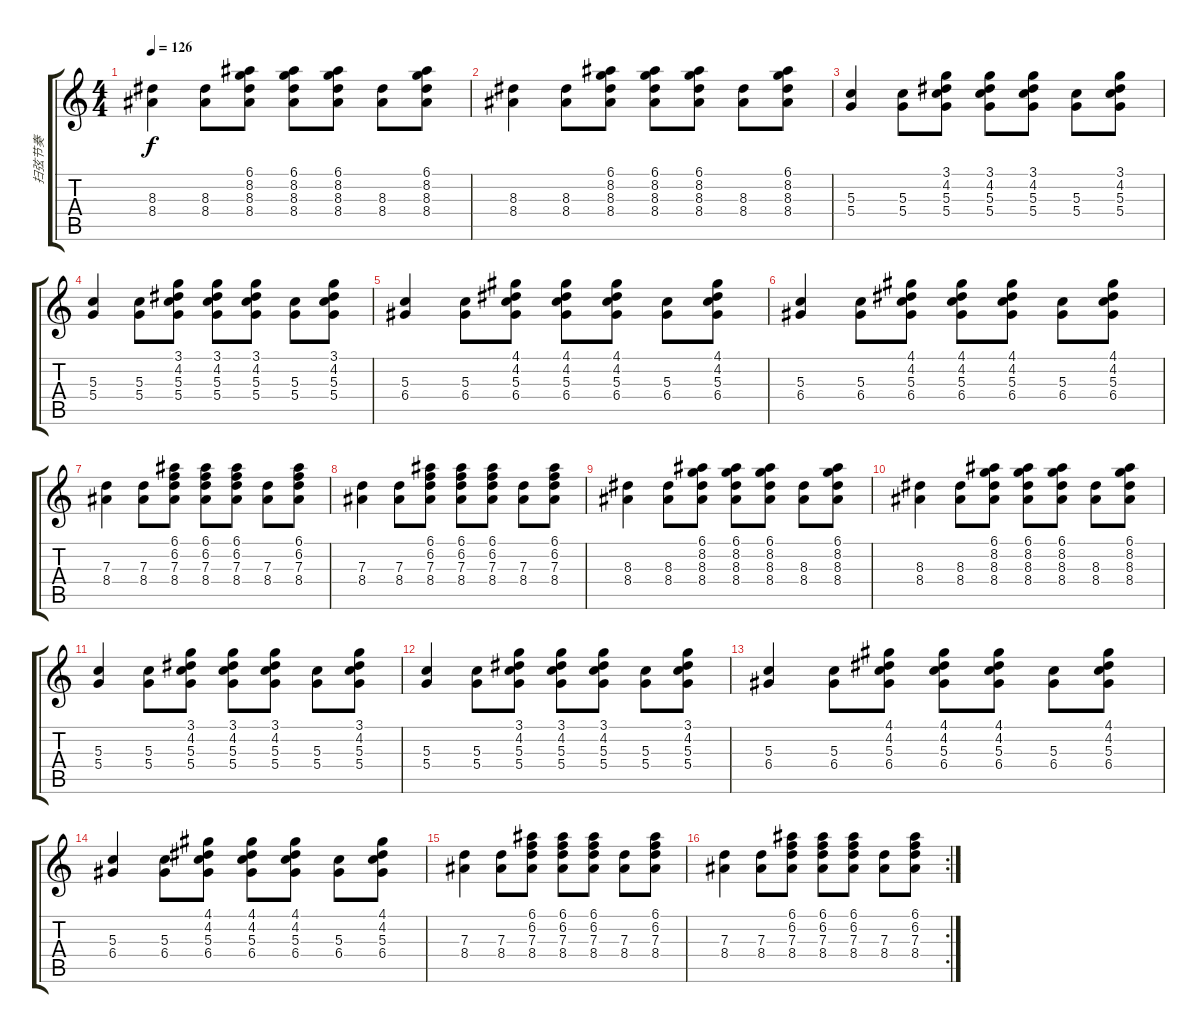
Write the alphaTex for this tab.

\track ("扫弦节奏" "扫弦节奏") {instrument acousticguitarsteel}
\staff {score tabs}
\tuning (E4 B3 G3 D3 A2 E2) {hide}
\ts (4 4)
\tempo 126
\clef g2
\ks c
(8.3 8.4).4{dy f} (8.3 8.4).8 (6.1 8.2 8.3 8.4).8 (6.1 8.2 8.3 8.4).8 (6.1 8.2 8.3 8.4).8 (8.3 8.4).8 (6.1 8.2 8.3 8.4).8 |
(8.3 8.4).4 (8.3 8.4).8 (6.1 8.2 8.3 8.4).8 (6.1 8.2 8.3 8.4).8 (6.1 8.2 8.3 8.4).8 (8.3 8.4).8 (6.1 8.2 8.3 8.4).8 |
(5.3 5.4).4 (5.3 5.4).8 (3.1 4.2 5.3 5.4).8 (3.1 4.2 5.3 5.4).8 (3.1 4.2 5.3 5.4).8 (5.3 5.4).8 (3.1 4.2 5.3 5.4).8 |
(5.3 5.4).4 (5.3 5.4).8 (3.1 4.2 5.3 5.4).8 (3.1 4.2 5.3 5.4).8 (3.1 4.2 5.3 5.4).8 (5.3 5.4).8 (3.1 4.2 5.3 5.4).8 |
(5.3 6.4).4 (5.3 6.4).8 (4.1 4.2 5.3 6.4).8 (4.1 4.2 5.3 6.4).8 (4.1 4.2 5.3 6.4).8 (5.3 6.4).8 (4.1 4.2 5.3 6.4).8 |
(5.3 6.4).4 (5.3 6.4).8 (4.1 4.2 5.3 6.4).8 (4.1 4.2 5.3 6.4).8 (4.1 4.2 5.3 6.4).8 (5.3 6.4).8 (4.1 4.2 5.3 6.4).8 |
(7.3 8.4).4 (7.3 8.4).8 (6.1 6.2 7.3 8.4).8 (6.1 6.2 7.3 8.4).8 (6.1 6.2 7.3 8.4).8 (7.3 8.4).8 (6.1 6.2 7.3 8.4).8 |
(7.3 8.4).4 (7.3 8.4).8 (6.1 6.2 7.3 8.4).8 (6.1 6.2 7.3 8.4).8 (6.1 6.2 7.3 8.4).8 (7.3 8.4).8 (6.1 6.2 7.3 8.4).8 |
(8.3 8.4).4 (8.3 8.4).8 (6.1 8.2 8.3 8.4).8 (6.1 8.2 8.3 8.4).8 (6.1 8.2 8.3 8.4).8 (8.3 8.4).8 (6.1 8.2 8.3 8.4).8 |
(8.3 8.4).4 (8.3 8.4).8 (6.1 8.2 8.3 8.4).8 (6.1 8.2 8.3 8.4).8 (6.1 8.2 8.3 8.4).8 (8.3 8.4).8 (6.1 8.2 8.3 8.4).8 |
(5.3 5.4).4 (5.3 5.4).8 (3.1 4.2 5.3 5.4).8 (3.1 4.2 5.3 5.4).8 (3.1 4.2 5.3 5.4).8 (5.3 5.4).8 (3.1 4.2 5.3 5.4).8 |
(5.3 5.4).4 (5.3 5.4).8 (3.1 4.2 5.3 5.4).8 (3.1 4.2 5.3 5.4).8 (3.1 4.2 5.3 5.4).8 (5.3 5.4).8 (3.1 4.2 5.3 5.4).8 |
(5.3 6.4).4 (5.3 6.4).8 (4.1 4.2 5.3 6.4).8 (4.1 4.2 5.3 6.4).8 (4.1 4.2 5.3 6.4).8 (5.3 6.4).8 (4.1 4.2 5.3 6.4).8 |
(5.3 6.4).4 (5.3 6.4).8 (4.1 4.2 5.3 6.4).8 (4.1 4.2 5.3 6.4).8 (4.1 4.2 5.3 6.4).8 (5.3 6.4).8 (4.1 4.2 5.3 6.4).8 |
(7.3 8.4).4 (7.3 8.4).8 (6.1 6.2 7.3 8.4).8 (6.1 6.2 7.3 8.4).8 (6.1 6.2 7.3 8.4).8 (7.3 8.4).8 (6.1 6.2 7.3 8.4).8 |
\rc 2
(7.3 8.4).4 (7.3 8.4).8 (6.1 6.2 7.3 8.4).8 (6.1 6.2 7.3 8.4).8 (6.1 6.2 7.3 8.4).8 (7.3 8.4).8 (6.1 6.2 7.3 8.4).8
